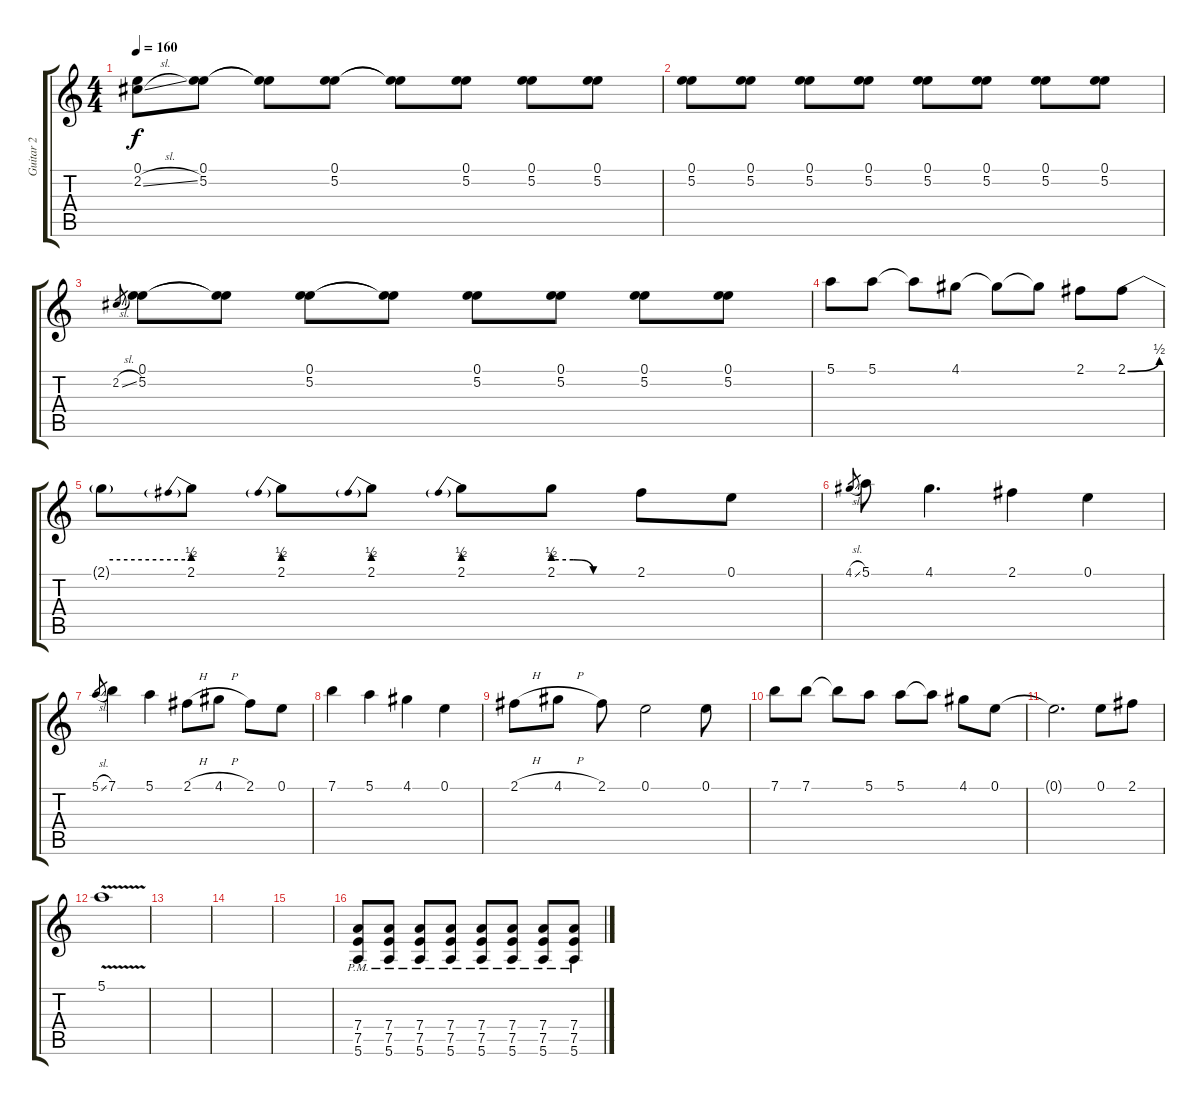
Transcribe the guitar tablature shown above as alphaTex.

\track ("Guitar 2" "Guitar 2") {instrument distortionguitar}
\staff {score tabs}
\tuning (E4 B3 G3 D3 A2 E2) {hide}
\ts (4 4)
\tempo 160
\clef g2
\ks c
(0.1 2.2{sl}).8{dy f} (0.1 5.2).8 (0.1{t} 5.2{t}).8 (0.1 5.2).8 (0.1{t} 5.2{t}).8 (0.1 5.2).8 (0.1 5.2).8 (0.1 5.2).8 |
(0.1 5.2).8 (0.1 5.2).8 (0.1 5.2).8 (0.1 5.2).8 (0.1 5.2).8 (0.1 5.2).8 (0.1 5.2).8 (0.1 5.2).8 |
2.2{sl}.8{gr} (0.1 5.2).8 (0.1{t} 5.2{t}).8 (0.1 5.2).8 (0.1{t} 5.2{t}).8 (0.1 5.2).8 (0.1 5.2).8 (0.1 5.2).8 (0.1 5.2).8 |
5.1.8 5.1.8 5.1{t}.8 4.1.8 4.1{t}.8 4.1{t}.8 2.1.8 2.1{be (bend 0 0 60 2)}.8 |
2.1{be (hold 0 2 60 2) t}.8 2.1{be (prebend 0 2 60 2)}.8 2.1{be (prebend 0 2 60 2)}.8 2.1{be (prebend 0 2 60 2)}.8 2.1{be (prebend 0 2 60 2)}.8 2.1{be (custom 0 2 15 2 30 0 60 0)}.8 2.1.8 0.1.8 |
4.1{sl}.8{gr} 5.1.8 4.1.4{d} 2.1.4 0.1.4 |
5.1{sl}.8{gr} 7.1.4 5.1.4 2.1{h}.8 4.1{h}.8 2.1.8 0.1.8 |
7.1.4 5.1.4 4.1.4 0.1.4 |
2.1{h}.8 4.1{h}.8 2.1.8 0.1.2 0.1.8 |
7.1.8 7.1.8 7.1{t}.8 5.1.8 5.1.8 5.1{t}.8 4.1.8 0.1.8 |
0.1{t}.2{d} 0.1.8 2.1.8 |
5.1{v}.1 |
|
|
|
(7.4{pm} 7.5{pm} 5.6{pm}).8 (7.4{pm} 7.5{pm} 5.6{pm}).8 (7.4{pm} 7.5{pm} 5.6{pm}).8 (7.4{pm} 7.5{pm} 5.6{pm}).8 (7.4{pm} 7.5{pm} 5.6{pm}).8 (7.4{pm} 7.5{pm} 5.6{pm}).8 (7.4{pm} 7.5{pm} 5.6{pm}).8 (7.4{pm} 7.5{pm} 5.6{pm}).8
